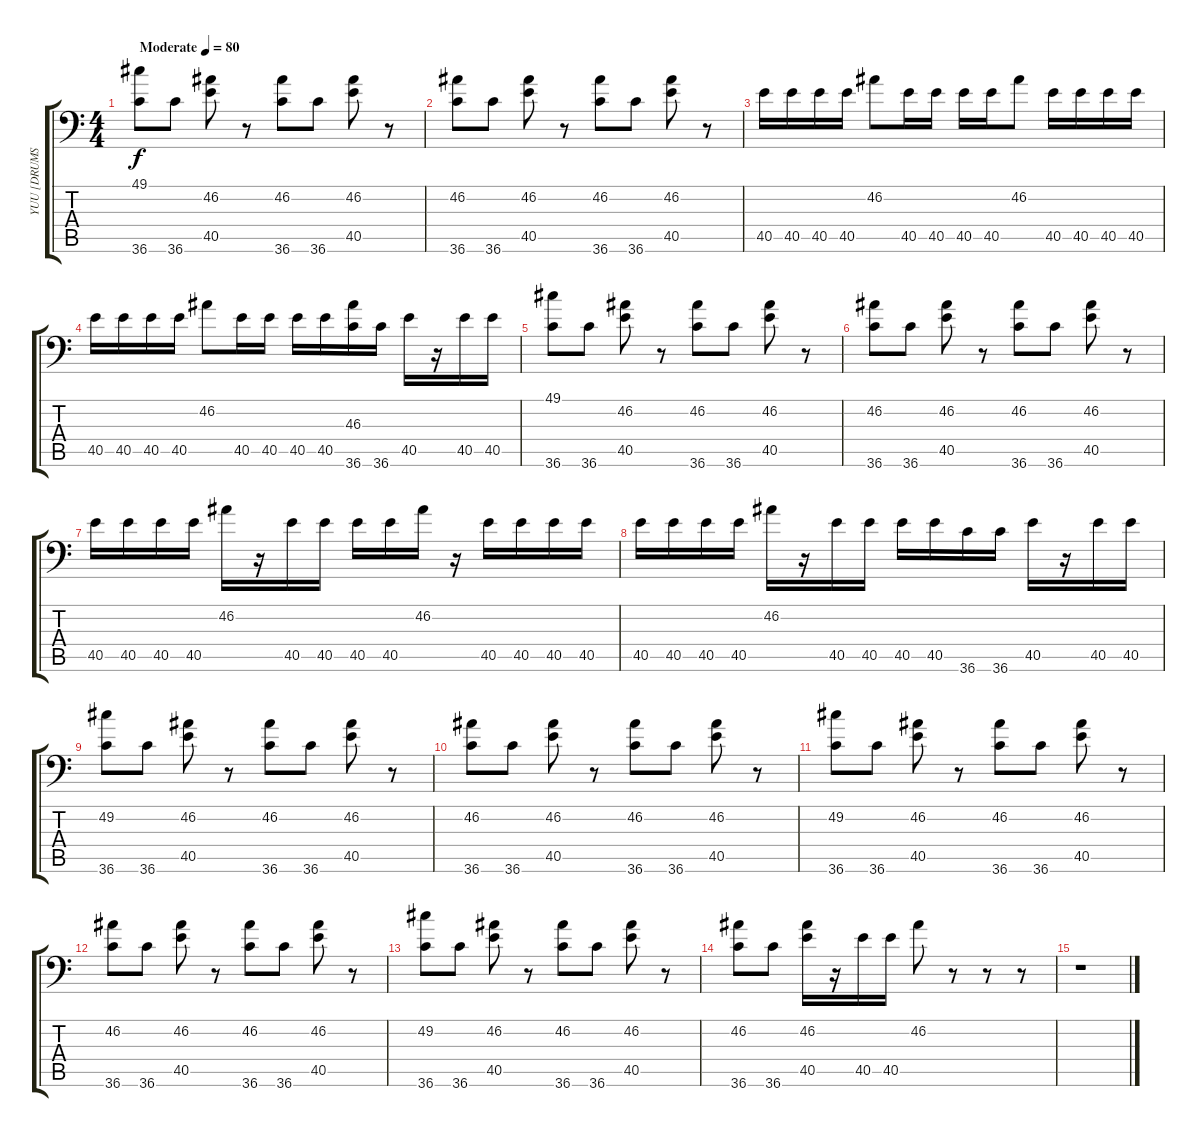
\track ("YUU [DRUMS]" "YUU [DRUMS") {instrument acousticgrandpiano}
\staff {score tabs}
\tuning (C-1 C-1 C-1 C-1 C-1 C-1) {hide}
\ts (4 4)
\tempo (80 "Moderate")
\clef f4
\ks c
(49.1 36.6).8{dy f instrument acousticgrandpiano} 36.6.8 (46.2 40.5).8 r.8 (46.2 36.6).8 36.6.8 (46.2 40.5).8 r.8 |
(46.2 36.6).8 36.6.8 (46.2 40.5).8 r.8 (46.2 36.6).8 36.6.8 (46.2 40.5).8 r.8 |
40.5.16 40.5.16 40.5.16 40.5.16 46.2.8 40.5.16 40.5.16 40.5.16 40.5.16 46.2.8 40.5.16 40.5.16 40.5.16 40.5.16 |
40.5.16 40.5.16 40.5.16 40.5.16 46.2.8 40.5.16 40.5.16 40.5.16 40.5.16 (46.3 36.6).16 36.6.16 40.5.16 r.16 40.5.16 40.5.16 |
(49.1 36.6).8 36.6.8 (46.2 40.5).8 r.8 (46.2 36.6).8 36.6.8 (46.2 40.5).8 r.8 |
(46.2 36.6).8 36.6.8 (46.2 40.5).8 r.8 (46.2 36.6).8 36.6.8 (46.2 40.5).8 r.8 |
40.5.16 40.5.16 40.5.16 40.5.16 46.2.16 r.16 40.5.16 40.5.16 40.5.16 40.5.16 46.2.16 r.16 40.5.16 40.5.16 40.5.16 40.5.16 |
40.5.16 40.5.16 40.5.16 40.5.16 46.2.16 r.16 40.5.16 40.5.16 40.5.16 40.5.16 36.6.16 36.6.16 40.5.16 r.16 40.5.16 40.5.16 |
(49.2 36.6).8 36.6.8 (46.2 40.5).8 r.8 (46.2 36.6).8 36.6.8 (46.2 40.5).8 r.8 |
(46.2 36.6).8 36.6.8 (46.2 40.5).8 r.8 (46.2 36.6).8 36.6.8 (46.2 40.5).8 r.8 |
(49.2 36.6).8 36.6.8 (46.2 40.5).8 r.8 (46.2 36.6).8 36.6.8 (46.2 40.5).8 r.8 |
(46.2 36.6).8 36.6.8 (46.2 40.5).8 r.8 (46.2 36.6).8 36.6.8 (46.2 40.5).8 r.8 |
(49.2 36.6).8 36.6.8 (46.2 40.5).8 r.8 (46.2 36.6).8 36.6.8 (46.2 40.5).8 r.8 |
(46.2 36.6).8 36.6.8 (46.2 40.5).16 r.16 40.5.16 40.5.16 46.2.8 r.8 r.8 r.8 |
r.1
